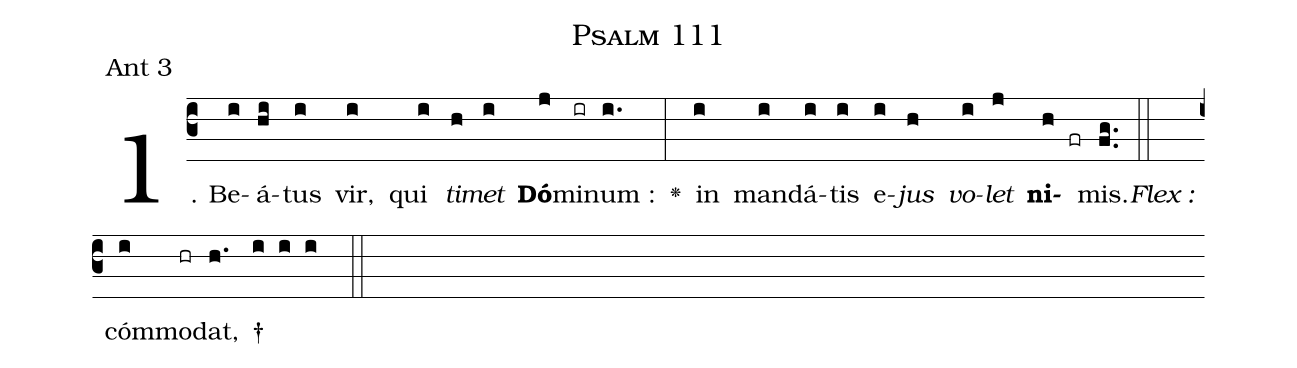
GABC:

name: Psalm 111;
office-part: Ant 3;
%%
% The syntax in this part is called gabc. Please refer to http://home.gna.org/gregorio/gabc/#basis

(c3) 1. B{e}(i)á(hi)tus(i) vir,(i) qui(i) <i>ti</i>(h)<i>met</i>(i) <b>Dó</b>(j)mi(ir)num :(i.) <v>\greheightstar</v>(:) in(i) man(i)dá(i)tis(i) e(i)<i>jus</i>(h) <i>vo</i>(i)<i>let</i>(j) <b>ni</b>(h fr)mis.(fg..) (::)
<i>Flex :</i>() cóm(i)mo(hr)dat,(h.) †(i i i ::)

%E(i) u(h) o(i) u(j) a(h) e.(fg..) (::)
